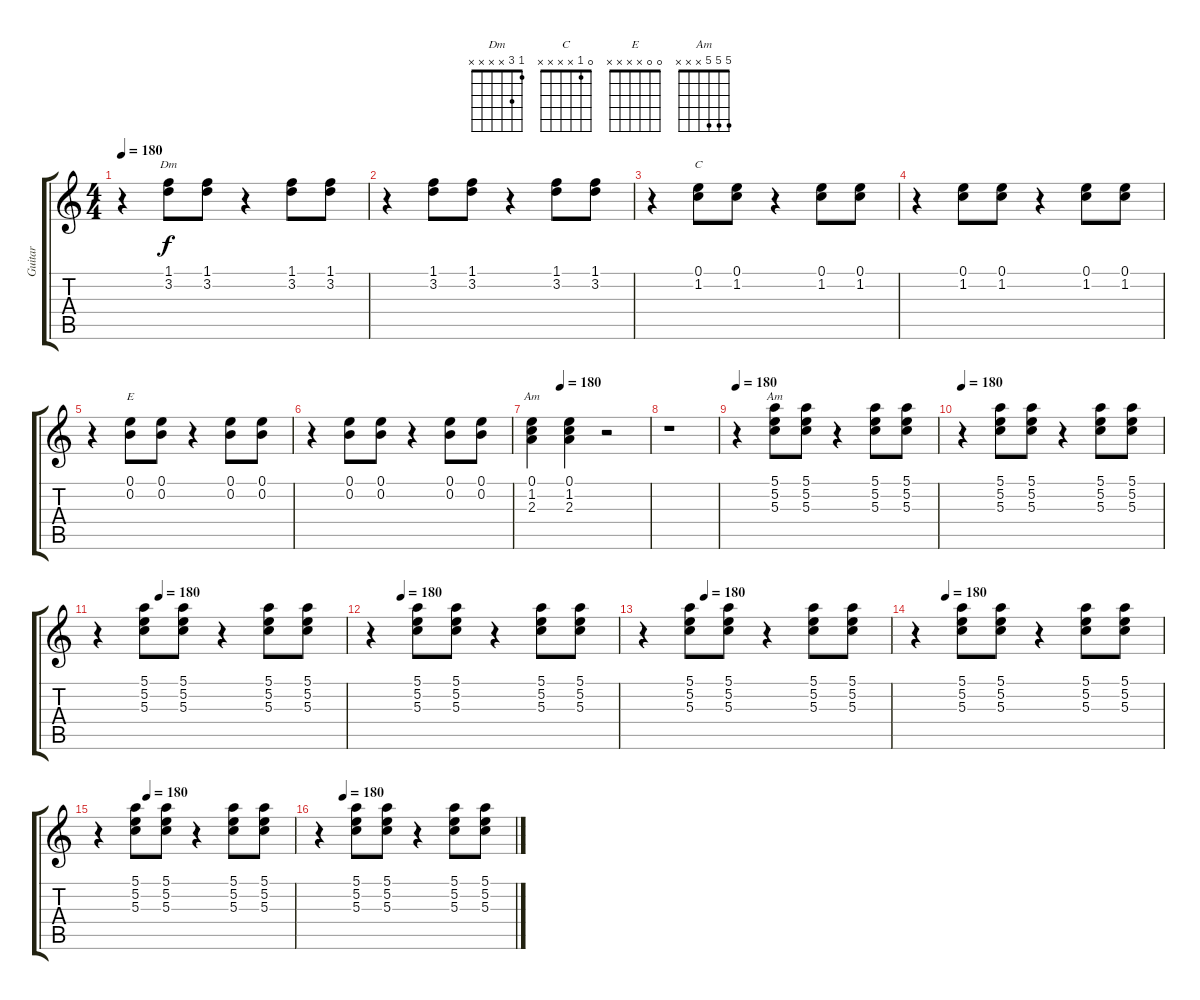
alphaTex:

\track ("Guitar" "Guitar") {instrument electricguitarclean}
\staff {score tabs}
\tuning (E4 B3 G3 D3 A2 E2) {hide}
\chord ("Dm" 1 3 x x x x)
\chord ("C" 0 1 x x x x)
\chord ("E" 0 0 x x x x)
\chord ("Am" 0 1 2 x x x)
\chord ("Am" 5 5 5 x x x)
\ts (4 4)
\tempo 180
\clef g2
\ks c
r.4{dy f} (1.1 3.2).8{ch "Dm"} (1.1 3.2).8 r.4 (1.1 3.2).8 (1.1 3.2).8 |
r.4 (1.1 3.2).8 (1.1 3.2).8 r.4 (1.1 3.2).8 (1.1 3.2).8 |
r.4 (0.1 1.2).8{ch "C"} (0.1 1.2).8 r.4 (0.1 1.2).8 (0.1 1.2).8 |
r.4 (0.1 1.2).8 (0.1 1.2).8 r.4 (0.1 1.2).8 (0.1 1.2).8 |
r.4 (0.1 0.2).8{ch "E"} (0.1 0.2).8 r.4 (0.1 0.2).8 (0.1 0.2).8 |
r.4 (0.1 0.2).8 (0.1 0.2).8 r.4 (0.1 0.2).8 (0.1 0.2).8 |
\tempo (180 0.25)
(0.1 1.2 2.3).4{ch "Am"} (0.1 1.2 2.3).4 r.2 |
r.1 |
\tempo 180
r.4 (5.1 5.2 5.3).8{ch "Am"} (5.1 5.2 5.3).8 r.4 (5.1 5.2 5.3).8 (5.1 5.2 5.3).8 |
\tempo 180
r.4 (5.1 5.2 5.3).8 (5.1 5.2 5.3).8 r.4 (5.1 5.2 5.3).8 (5.1 5.2 5.3).8 |
\tempo (180 0.25)
r.4 (5.1 5.2 5.3).8 (5.1 5.2 5.3).8 r.4 (5.1 5.2 5.3).8 (5.1 5.2 5.3).8 |
\tempo (180 0.125)
r.4 (5.1 5.2 5.3).8 (5.1 5.2 5.3).8 r.4 (5.1 5.2 5.3).8 (5.1 5.2 5.3).8 |
\tempo (180 0.25)
r.4 (5.1 5.2 5.3).8 (5.1 5.2 5.3).8 r.4 (5.1 5.2 5.3).8 (5.1 5.2 5.3).8 |
\tempo (180 0.125)
r.4 (5.1 5.2 5.3).8 (5.1 5.2 5.3).8 r.4 (5.1 5.2 5.3).8 (5.1 5.2 5.3).8 |
\tempo (180 0.25)
r.4 (5.1 5.2 5.3).8 (5.1 5.2 5.3).8 r.4 (5.1 5.2 5.3).8 (5.1 5.2 5.3).8 |
\tempo (180 0.125)
r.4 (5.1 5.2 5.3).8 (5.1 5.2 5.3).8 r.4 (5.1 5.2 5.3).8 (5.1 5.2 5.3).8
